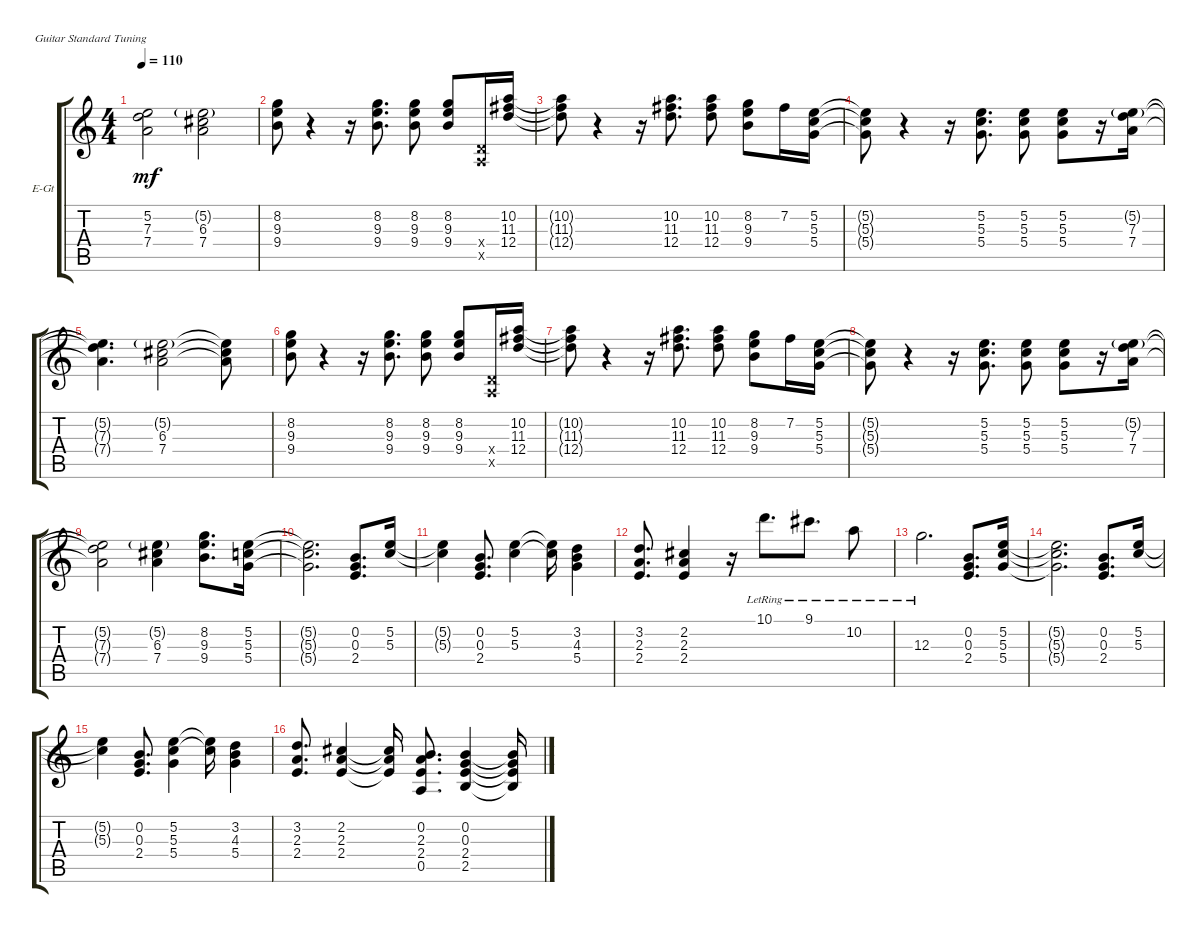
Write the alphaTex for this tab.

\defaultSystemsLayout 4
\bracketExtendMode groupsimilarinstruments
\firstSystemTrackNameOrientation horizontal
\otherSystemsTrackNameOrientation horizontal
\track ("Piano " "E-Gt") {instrument electricguitarclean}
\staff {score tabs}
\tuning (E4 B3 G3 D3 A2 E2)
\ts (4 4)
\tempo 110
\clef g2
\scale
0.333333
\ks c
(7.4{t} 7.3{t} 5.2{t}).2{dy mf} (7.4 6.3 5.2{g}).2 |
\scale
0.333333 (9.4 9.3 8.2).8 r.4 r.16 (9.4 9.3 8.2).8{d} (9.4 9.3 8.2).8 (9.4 9.3 8.2).8 (0.5{x} 0.4{x}).16 (12.4 11.3 10.2).16 |
\scale
0.333333 (12.4{t} 11.3{t} 10.2{t}).8 r.4 r.16 (12.4 11.3 10.2).8{d} (12.4 11.3 10.2).8 (9.4 9.3 8.2).8 7.2.16 (5.4 5.3 5.2).16 |
\scale
0.333333 (5.2{t} 5.3{t} 5.4{t}).8 r.4 r.16 (5.4 5.3 5.2).8{d} (5.4 5.3 5.2).8 (5.4 5.3 5.2).8 r.16 (7.4 7.3 5.2{g}).16 |
\scale
0.333333 (7.4{t} 7.3{t} 5.2{t}).4{d} (7.4 6.3 5.2{g}).2 (6.3{t} 5.2{t} 7.4{t}).8 |
\scale
0.333333 (9.4 9.3 8.2).8 r.4 r.16 (9.4 9.3 8.2).8{d} (9.4 9.3 8.2).8 (9.4 9.3 8.2).8 (0.5{x} 0.4{x}).16 (12.4 11.3 10.2).16 |
\scale
0.333333 (12.4{t} 11.3{t} 10.2{t}).8 r.4 r.16 (12.4 11.3 10.2).8{d} (12.4 11.3 10.2).8 (9.4 9.3 8.2).8 7.2.16 (5.4 5.3 5.2).16 |
\scale
0.333333 (5.2{t} 5.3{t} 5.4{t}).8 r.4 r.16 (5.4 5.3 5.2).8{d} (5.4 5.3 5.2).8 (5.4 5.3 5.2).8 r.16 (7.4 7.3 5.2{g}).16 |
\scale
0.333333 (7.4{t} 7.3{t} 5.2{t}).2 (7.4 6.3 5.2{g}).4 (9.4 9.3 8.2).8{d} (5.3 5.2 5.4).16 |
\scale
0.333333 (5.2{t} 5.3{t} 5.4{t}).2{d} (0.3 0.2 2.4).8{d} (5.2 5.3).16 |
(5.3{t} 5.2{t}).4 (2.4 0.3 0.2).8{d} (5.3 5.2).4 (5.2{t} 5.3{t}).16 (5.4 4.3 3.2).4 |
(2.4 2.3 3.2).8{d} (2.4 2.3 2.2).4 r.16 10.1{lr}.8{d} 9.1{lr}.8{d} 10.2{lr}.8 |
\scale
0.333333 12.3{lr}.2{d} (0.3 0.2 2.4).8{d} (5.2 5.3 5.4).16 |
\scale
0.333333 (5.4{t} 5.3{t} 5.2{t}).2{d} (0.3 0.2 2.4).8{d} (5.2 5.3).16 |
\scale
0.333333 (5.3{t} 5.2{t}).4 (2.4 0.3 0.2).8{d} (5.3 5.2 5.4).4 (5.2{t} 5.3{t}).16 (5.4 4.3 3.2).4 |
\scale
0.333333 (2.4 2.3 3.2).8{d} (2.4 2.3 2.2).4 (2.4{t} 2.3{t} 2.2{t}).16 (2.4 2.3 0.5 0.2).8{d} (2.5 2.4 0.3 0.2).4 (0.2{t} 0.3{t} 2.4{t} 2.5{t}).16
